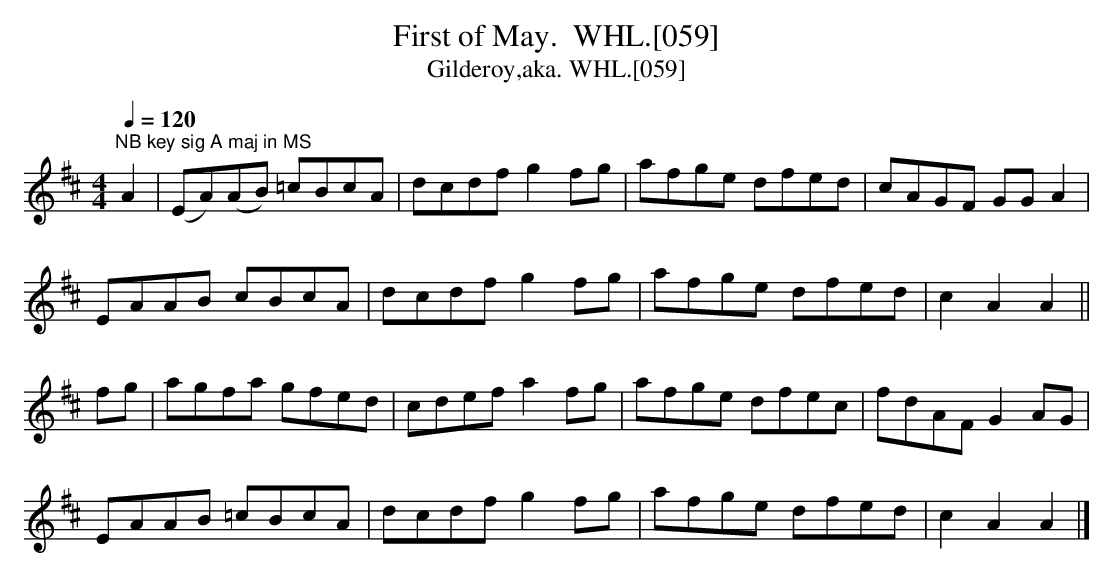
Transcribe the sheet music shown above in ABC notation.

X:1
T:First of May.  WHL.[059]
T:Gilderoy,aka. WHL.[059]
M:4/4
L:1/8
Q:1/4=120
K:Amix
"^NB key sig A maj in MS"A2|(EA)(AB) =cBcA|dcdf g2fg|afge dfed|cAGF GGA2|
EAAB cBcA|dcdf g2 fg|afge dfed|c2A2A2||
fg|agfa gfed|cdef a2 fg|afge dfec|fdAF G2 AG|
EAAB =cBcA|dcdf g2 fg|afge dfed|c2A2A2 |]
